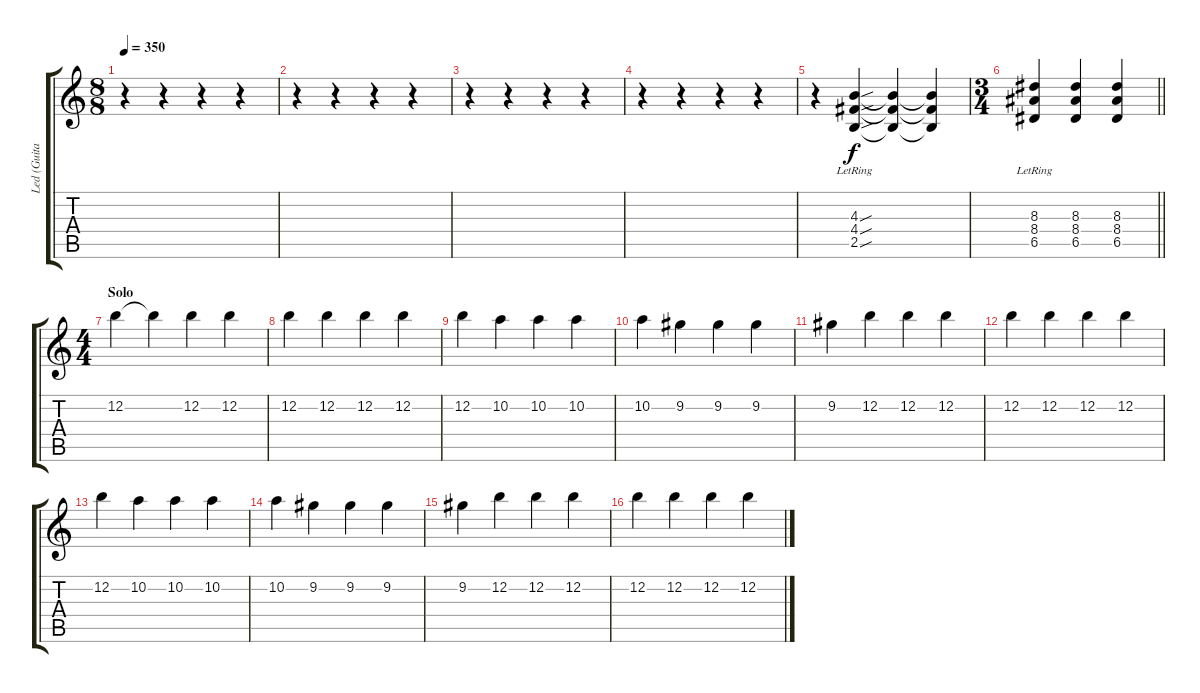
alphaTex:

\track ("Led (Guitar 2)" "Led (Guita") {solo instrument overdrivenguitar}
\staff {score tabs}
\tuning (E4 B3 G3 D3 A2 E2) {hide}
\ts (8 8)
\tempo 350
\clef g2
\ks c
r.4{dy f} r.4 r.4 r.4 |
r.4 r.4 r.4 r.4 |
r.4 r.4 r.4 r.4 |
r.4 r.4 r.4 r.4 |
r.4 (4.3{sou lr} 4.4{sou lr} 2.5{sou lr}).4 (4.3{t} 4.4{t} 2.5{t}).4 (4.3{t} 4.4{t} 2.5{t}).4 |
\ts (3 4)
\barLineRight lightlight
(8.3{lr} 8.4{lr} 6.5{lr}).4 (8.3 8.4 6.5).4 (8.3 8.4 6.5).4 |
\ts (4 4)
\section ("" "Solo")
12.2.4 12.2{t}.4 12.2.4 12.2.4 |
12.2.4 12.2.4 12.2.4 12.2.4 |
12.2.4 10.2.4 10.2.4 10.2.4 |
10.2.4 9.2.4 9.2.4 9.2.4 |
9.2.4 12.2.4 12.2.4 12.2.4 |
12.2.4 12.2.4 12.2.4 12.2.4 |
12.2.4 10.2.4 10.2.4 10.2.4 |
10.2.4 9.2.4 9.2.4 9.2.4 |
9.2.4 12.2.4 12.2.4 12.2.4 |
12.2.4 12.2.4 12.2.4 12.2.4
